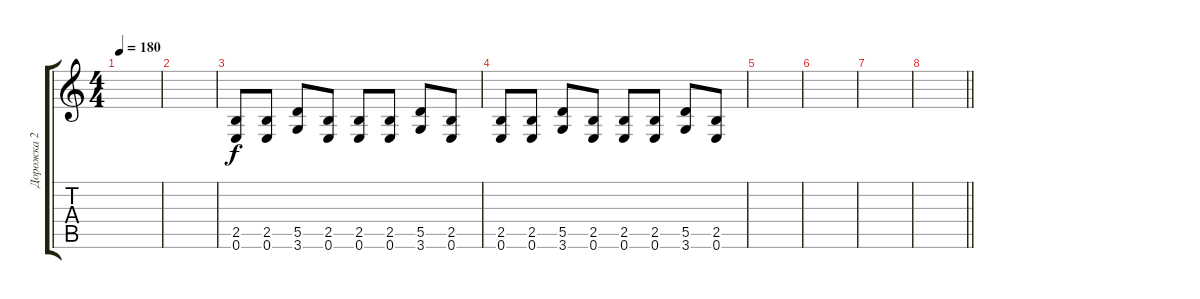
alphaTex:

\track ("Дорожка 2" "Дорожка 2") {instrument overdrivenguitar}
\staff {score tabs}
\tuning (E4 B3 G3 D3 A2 E2) {hide}
\ts (4 4)
\tempo 180
\clef g2
\ks c
|
|
(2.5 0.6).8 (2.5 0.6).8 (5.5 3.6).8 (2.5 0.6).8 (2.5 0.6).8 (2.5 0.6).8 (5.5 3.6).8 (2.5 0.6).8 |
(2.5 0.6).8 (2.5 0.6).8 (5.5 3.6).8 (2.5 0.6).8 (2.5 0.6).8 (2.5 0.6).8 (5.5 3.6).8 (2.5 0.6).8 |
|
|
|
\barLineRight lightlight
